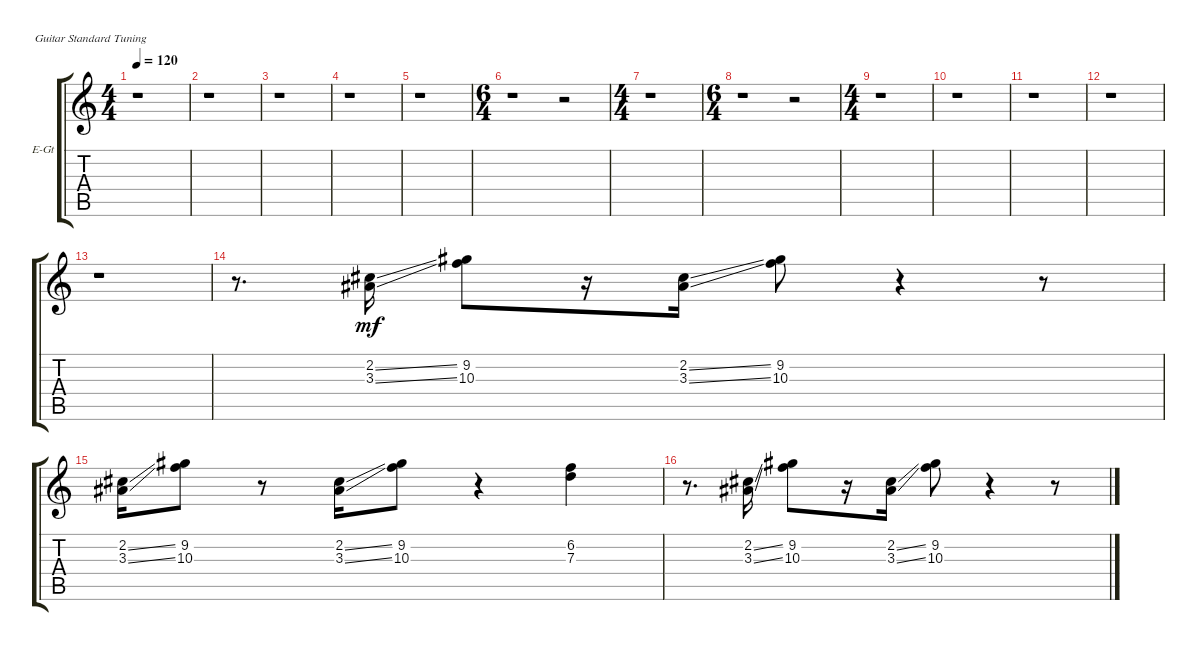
\bracketExtendMode groupsimilarinstruments
\firstSystemTrackNameOrientation horizontal
\otherSystemsTrackNameOrientation horizontal
\track ("Guitar" "E-Gt") {instrument distortionguitar}
\staff {score tabs}
\tuning (E4 B3 G3 D3 A2 E2)
\ts (4 4)
\tempo 120
\clef g2
\ks c
r.1{dy mf instrument distortionguitar} |
r.1 |
r.1 |
r.1 |
r.1 |
\ts (6 4)
r.1 r.2 |
\ts (4 4)
r.1 |
\ts (6 4)
r.1 r.2 |
\ts (4 4)
r.1 |
r.1 |
r.1 |
r.1 |
r.1 |
r.8{d} (2.2{ss} 3.3{ss}).16 (9.2 10.3).8 r.16 (2.2{ss} 3.3{ss}).16 (9.2 10.3).8 r.4 r.8 |
(2.2{ss} 3.3{ss}).16 (9.2 10.3).8 r.8 (2.2{ss} 3.3{ss}).16 (9.2 10.3).8 r.4 (6.2 7.3).4 |
r.8{d} (2.2{ss} 3.3{ss}).16 (9.2 10.3).8 r.16 (2.2{ss} 3.3{ss}).16 (9.2 10.3).8 r.4 r.8
